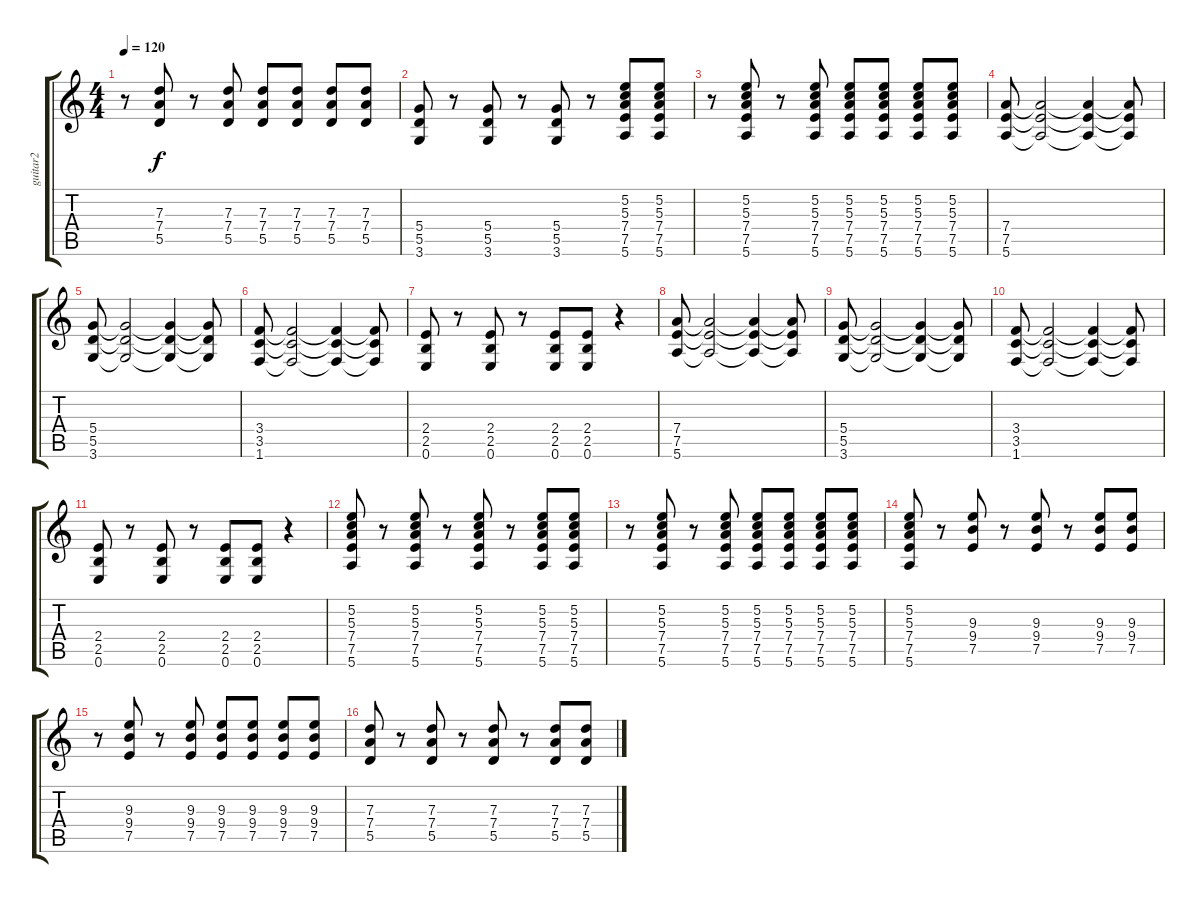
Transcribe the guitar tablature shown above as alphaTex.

\track ("guitar2" "guitar2") {instrument distortionguitar}
\staff {score tabs}
\tuning (E4 B3 G3 D3 A2 E2) {hide}
\ts (4 4)
\tempo 120
\clef g2
\ks c
r.8{dy f} (7.3 7.4 5.5).8 r.8 (7.3 7.4 5.5).8 (7.3 7.4 5.5).8 (7.3 7.4 5.5).8 (7.3 7.4 5.5).8 (7.3 7.4 5.5).8 |
(5.4 5.5 3.6).8 r.8 (5.4 5.5 3.6).8 r.8 (5.4 5.5 3.6).8 r.8 (5.2 5.3 7.4 7.5 5.6).8 (5.2 5.3 7.4 7.5 5.6).8 |
r.8 (5.2 5.3 7.4 7.5 5.6).8 r.8 (5.2 5.3 7.4 7.5 5.6).8 (5.2 5.3 7.4 7.5 5.6).8 (5.2 5.3 7.4 7.5 5.6).8 (5.2 5.3 7.4 7.5 5.6).8 (5.2 5.3 7.4 7.5 5.6).8 |
(7.4 7.5 5.6).8 (7.4{t} 7.5{t} 5.6{t}).2 (7.4{t} 7.5{t} 5.6{t}).4 (7.4{t} 7.5{t} 5.6{t}).8 |
(5.4 5.5 3.6).8 (5.4{t} 5.5{t} 3.6{t}).2 (5.4{t} 5.5{t} 3.6{t}).4 (5.4{t} 5.5{t} 3.6{t}).8 |
(3.4 3.5 1.6).8 (3.4{t} 3.5{t} 1.6{t}).2 (3.4{t} 3.5{t} 1.6{t}).4 (3.4{t} 3.5{t} 1.6{t}).8 |
(2.4 2.5 0.6).8 r.8 (2.4 2.5 0.6).8 r.8 (2.4 2.5 0.6).8 (2.4 2.5 0.6).8 r.4 |
(7.4 7.5 5.6).8 (7.4{t} 7.5{t} 5.6{t}).2 (7.4{t} 7.5{t} 5.6{t}).4 (7.4{t} 7.5{t} 5.6{t}).8 |
(5.4 5.5 3.6).8 (5.4{t} 5.5{t} 3.6{t}).2 (5.4{t} 5.5{t} 3.6{t}).4 (5.4{t} 5.5{t} 3.6{t}).8 |
(3.4 3.5 1.6).8 (3.4{t} 3.5{t} 1.6{t}).2 (3.4{t} 3.5{t} 1.6{t}).4 (3.4{t} 3.5{t} 1.6{t}).8 |
(2.4 2.5 0.6).8 r.8 (2.4 2.5 0.6).8 r.8 (2.4 2.5 0.6).8 (2.4 2.5 0.6).8 r.4 |
(5.2 5.3 7.4 7.5 5.6).8 r.8 (5.2 5.3 7.4 7.5 5.6).8 r.8 (5.2 5.3 7.4 7.5 5.6).8 r.8 (5.2 5.3 7.4 7.5 5.6).8 (5.2 5.3 7.4 7.5 5.6).8 |
r.8 (5.2 5.3 7.4 7.5 5.6).8 r.8 (5.2 5.3 7.4 7.5 5.6).8 (5.2 5.3 7.4 7.5 5.6).8 (5.2 5.3 7.4 7.5 5.6).8 (5.2 5.3 7.4 7.5 5.6).8 (5.2 5.3 7.4 7.5 5.6).8 |
(5.2 5.3 7.4 7.5 5.6).8 r.8 (9.3 9.4 7.5).8 r.8 (9.3 9.4 7.5).8 r.8 (9.3 9.4 7.5).8 (9.3 9.4 7.5).8 |
r.8 (9.3 9.4 7.5).8 r.8 (9.3 9.4 7.5).8 (9.3 9.4 7.5).8 (9.3 9.4 7.5).8 (9.3 9.4 7.5).8 (9.3 9.4 7.5).8 |
(7.3 7.4 5.5).8 r.8 (7.3 7.4 5.5).8 r.8 (7.3 7.4 5.5).8 r.8 (7.3 7.4 5.5).8 (7.3 7.4 5.5).8
